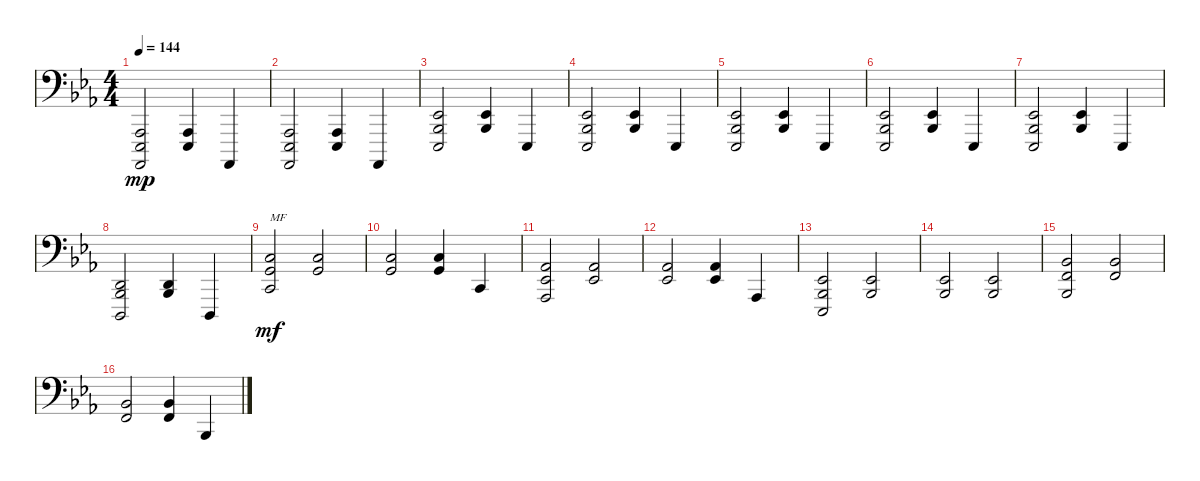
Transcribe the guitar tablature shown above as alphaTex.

\track "" {instrument acousticgrandpiano}
\staff {score}
\tuning (G2 D2 F1 A0 F0) {hide}
\ts (4 4)
\tempo 144
\clef f4
\ks eb
(3.3 6.4 3.5).2{dy mp} (3.3 6.4).4 3.5.4 |
(3.3 6.4 3.5).2 (3.3 6.4).4 3.5.4 |
(1.2 5.3 6.4).2 (1.2 5.3).4 6.4.4 |
(1.2 5.3 6.4).2 (1.2 5.3).4 6.4.4 |
(1.2 5.3 6.4).2 (1.2 5.3).4 6.4.4 |
(1.2 5.3 6.4).2 (1.2 5.3).4 6.4.4 |
(1.2 5.3 6.4).2 (1.2 5.3).4 6.4.4 |
(0.2 5.3 5.4).2 (0.2 5.3).4 5.4.4 |
(0.1 10.2 7.3).2{txt "MF" dy mf} (0.1 10.2).2 |
(0.1 10.2).2 (0.1 10.2).4 7.3.4 |
(1.1 1.2 3.3).2 (1.1 1.2).2 |
(1.1 10.3).2 (1.1 1.2).4 3.3.4 |
(1.2 5.3 6.4).2 (1.2 5.3).2 |
(1.2 5.3).2 (1.2 5.3).2 |
(3.1 3.2 5.3).2 (3.1 3.2).2 |
(3.1 3.2).2 (3.1 3.2).4 5.3.4
